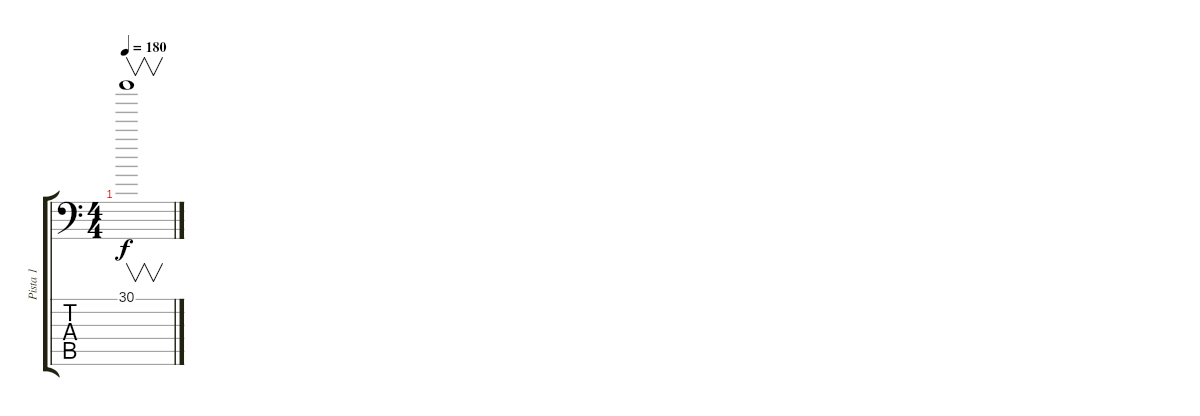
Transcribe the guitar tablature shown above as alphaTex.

\track ("Pista 1" "Pista 1") {instrument distortionguitar}
\staff {score tabs}
\tuning (B3 G3 D3 A2 E2 A1) {hide}
\ts (4 4)
\tempo 180
\clef f4
\ks c
30.1.1{v dy f}
